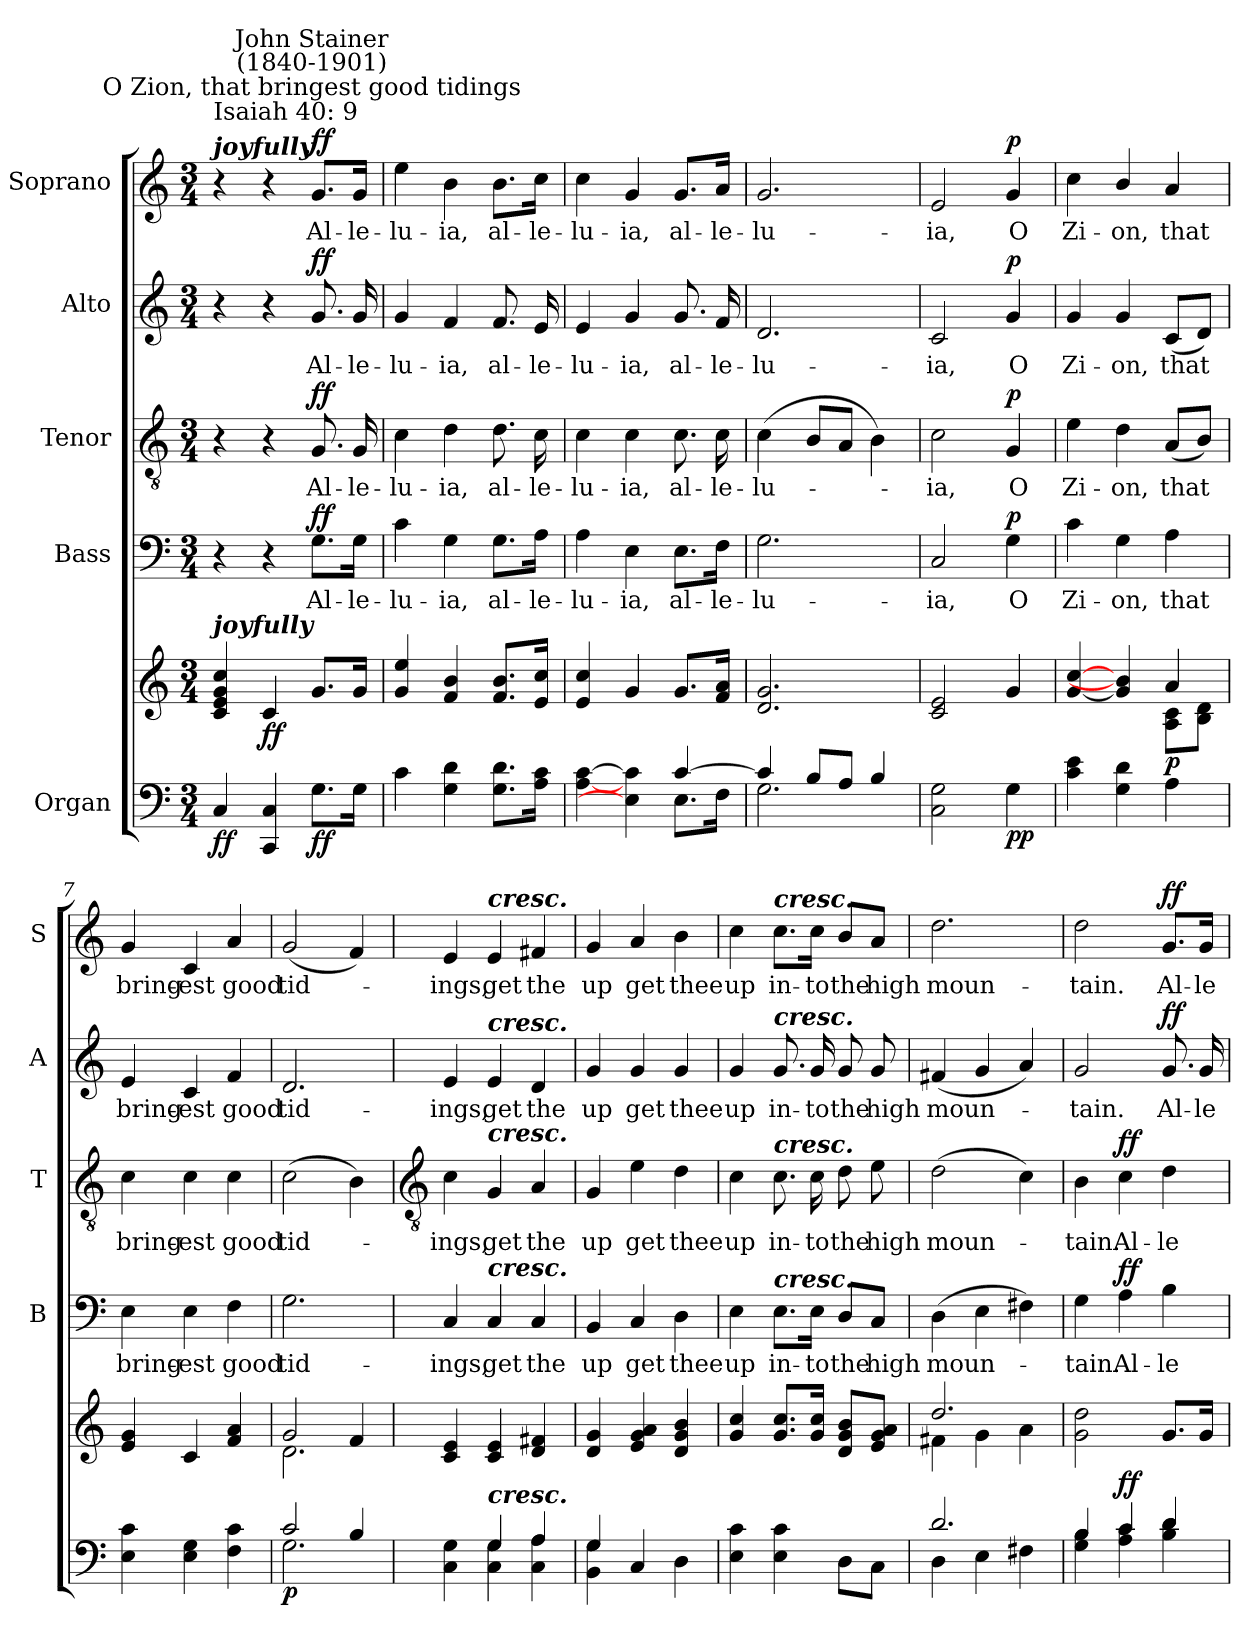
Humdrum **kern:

**kern	**kern	**dynam	**kern	**text	**dynam	**kern	**text	**dynam	**kern	**text	**dynam	**kern	**text	**dynam
*part5	*part5	*part5	*part4	*part4	*part4	*part3	*part3	*part3	*part2	*part2	*part2	*part1	*part1	*part1
*staff6	*staff5	*staff5/6	*staff4	*staff4	*staff4	*staff3	*staff3	*staff3	*staff2	*staff2	*staff2	*staff1	*staff1	*staff1
*I"Organ	*	*	*I"Bass	*	*	*I"Tenor	*	*	*I"Alto	*	*	*I"Soprano	*	*
*	*	*	*I'B	*	*	*I'T	*	*	*I'A	*	*	*I'S	*	*
*clefF4	*clefG2	*	*clefF4	*	*	*clefGv2	*	*	*clefG2	*	*	*clefG2	*	*
*k[]	*k[]	*	*k[]	*	*	*k[]	*	*	*k[]	*	*	*k[]	*	*
*C:	*C:	*	*C:	*	*	*C:	*	*	*C:	*	*	*C:	*	*
*M3/4	*M3/4	*	*M3/4	*	*	*M3/4	*	*	*M3/4	*	*	*M3/4	*	*
*MM120	*MM120	*	*MM120	*	*	*MM120	*	*	*MM120	*	*	*MM120	*	*
=1	=1	=1	=1	=1	=1	=1	=1	=1	=1	=1	=1	=1	=1	=1
*^	*^	*	*	*	*	*	*	*	*	*	*	*	*	*
!	!	!	!	!	!	!	!	!	!	!	!	!	!	!LO:TX:a:t=Isaiah 40&colon; 9	!	!
!	!	!	!	!	!	!	!	!	!	!	!	!	!	!LO:TX:a:Bi:t=joyfully	!	!
!	!	!LO:TX:a:Bi:t=joyfully	!	!	!	!	!	!	!	!	!	!	!	!	!	!
!	!	!	!	!LO:DY:b=2	!	!	!	!	!	!	!	!	!	!	!	!
4C/	2ryy	4c 4e 4g 4cc	4ryy	ff	4r	.	.	4r	.	.	4r	.	.	4r	.	.
!	!	!	!	!LO:DY:b	!	!	!	!	!	!	!	!	!	!	!	!
4CC/ 4C/	.	4c	4ryy	ff	4r	.	.	4r	.	.	4r	.	.	4r	.	.
!	!	!	!	!	!	!	!	!	!	!	!	!	!	!LO:TX:a:cj:t=O Zion, that bringest good tidings	!	!
!	!	!	!	!	!	!	!	!	!	!	!	!	!	!LO:TX:a:cj:t=John Stainer\n(1840-1901)	!	!
!	!	!	!	!LO:DY:b=2	!	!LO:LY:b	!LO:DY:b	!	!LO:LY:b	!LO:DY:b	!	!LO:LY:b	!LO:DY:b	!	!LO:LY:b	!LO:DY:b
4ryy	8.GL	8.gL	4ryy	ff	8.G\L	Al-	ff	8.G	Al-	ff	8.g	Al-	ff	8.g/L	Al-	ff
!	!	!	!	!	!	!LO:LY:b	!	!	!LO:LY:b	!	!	!LO:LY:b	!	!	!LO:LY:b	!
.	16GJ	16gJ	.	.	16G\Jk	-le-	.	16G	-le-	.	16g	-le-	.	16g/Jk	-le-	.
=2	=2	=2	=2	=2	=2	=2	=2	=2	=2	=2	=2	=2	=2	=2	=2	=2
!	!	!	!	!	!	!LO:LY:b	!	!	!LO:LY:b	!	!	!LO:LY:b	!	!	!LO:LY:b	!
2.ryy	4c	4g 4ee	2.ryy	.	4c	-lu-	.	4c	-lu-	.	4g	-lu-	.	4ee	-lu-	.
!	!	!	!	!	!	!LO:LY:b	!	!	!LO:LY:b	!	!	!LO:LY:b	!	!	!LO:LY:b	!
.	4G 4d	4f/ 4b/	.	.	4G	-ia,	.	4d	-ia,	.	4f	-ia,	.	4b	-ia,	.
!	!	!	!	!	!	!LO:LY:b	!	!	!LO:LY:b	!	!	!LO:LY:b	!	!	!LO:LY:b	!
.	8.G 8.dL	8.f/ 8.b/L	.	.	8.G\L	al-	.	8.d	al-	.	8.f	al-	.	8.b\L	al-	.
!	!	!	!	!	!	!LO:LY:b	!	!	!LO:LY:b	!	!	!LO:LY:b	!	!	!LO:LY:b	!
.	16A 16cJ	16e/ 16cc/J	.	.	16A\Jk	-le-	.	16c	-le-	.	16e	-le-	.	16cc\Jk	-le-	.
=3	=3	=3	=3	=3	=3	=3	=3	=3	=3	=3	=3	=3	=3	=3	=3	=3
!	!	!	!	!	!	!LO:LY:b	!	!	!LO:LY:b	!	!	!LO:LY:b	!	!	!LO:LY:b	!
2ryy	[4A [4c	4e/ 4cc/	2.ryy	.	4A	-lu-	.	4c	-lu-	.	4e	-lu-	.	4cc	-lu-	.
!	!	!	!	!	!	!LO:LY:b	!	!	!LO:LY:b	!	!	!LO:LY:b	!	!	!LO:LY:b	!
.	4E] 4c]	4g	.	.	4E	-ia,	.	4c	-ia,	.	4g	-ia,	.	4g	-ia,	.
!	!	!	!	!	!	!LO:LY:b	!	!	!LO:LY:b	!	!	!LO:LY:b	!	!	!LO:LY:b	!
[4c/	8.EL	8.gL	.	.	8.E\L	al-	.	8.c	al-	.	8.g	al-	.	8.g/L	al-	.
!	!	!	!	!	!	!LO:LY:b	!	!	!LO:LY:b	!	!	!LO:LY:b	!	!	!LO:LY:b	!
.	16FJ	16f 16aJ	.	.	16F\Jk	-le-	.	16c	-le-	.	16f	-le-	.	16a/Jk	-le-	.
=4	=4	=4	=4	=4	=4	=4	=4	=4	=4	=4	=4	=4	=4	=4	=4	=4
!	!	!	!	!	!	!LO:LY:b	!	!	!LO:LY:b	!	!	!LO:LY:b	!	!	!LO:LY:b	!
4c/]	2.G	2.d 2.g	2.ryy	.	2.G	-lu-	.	(>4c	-lu-	.	2.d	-lu-	.	2.g	-lu-	.
8B/L	.	.	.	.	.	.	.	8BL	.	.	.	.	.	.	.	.
8A/J	.	.	.	.	.	.	.	8AJ	.	.	.	.	.	.	.	.
4B/	.	.	.	.	.	.	.	4B)	.	.	.	.	.	.	.	.
=5	=5	=5	=5	=5	=5	=5	=5	=5	=5	=5	=5	=5	=5	=5	=5	=5
!	!	!	!	!	!	!LO:LY:b	!	!	!LO:LY:b	!	!	!LO:LY:b	!	!	!LO:LY:b	!
2.ryy	2C\ 2G\	2c 2e	2.ryy	.	2C	-ia,	.	2c	ia,	.	2c	-ia,	.	2e	-ia,	.
!	!	!	!	!LO:DY:b=2	!	!LO:LY:b	!	!	!LO:LY:b	!	!	!LO:LY:b	!	!	!LO:LY:b	!
!	!	!	!	!LO:DY:n=1:b	!	!	!LO:DY:b	!	!	!LO:DY:b	!	!	!LO:DY:b	!	!	!LO:DY:b
.	4G	4g	.	p p	4G	O	p	4G	O	p	4g	O	p	4g	O	p
=6	=6	=6	=6	=6	=6	=6	=6	=6	=6	=6	=6	=6	=6	=6	=6	=6
!	!	!	!	!	!	!LO:LY:b	!	!	!LO:LY:b	!	!	!LO:LY:b	!	!	!LO:LY:b	!
2.ryy	4c 4e	[4g/ [4cc/	2ryy	.	4c	Zi-	.	4e	Zi-	.	4g	Zi-	.	4cc	Zi-	.
!	!	!	!	!	!	!LO:LY:b	!	!	!LO:LY:b	!	!	!LO:LY:b	!	!	!LO:LY:b	!
.	4G 4d	4g/] 4b/]	.	.	4G	-on,	.	4d	-on,	.	4g	-on,	.	4b/	-on,	.
!	!	!	!	!LO:DY:b	!	!LO:LY:b	!	!	!LO:LY:b	!	!	!LO:LY:b	!	!	!LO:LY:b	!
.	4A	4a	8A\ 8c\L	p	4A	that	.	(<8AL	that	.	(<8cL	that	.	4a	that	.
.	.	.	8B\ 8d\J	.	.	.	.	8BJ)	.	.	8dJ)	.	.	.	.	.
=7	=7	=7	=7	=7	=7	=7	=7	=7	=7	=7	=7	=7	=7	=7	=7	=7
!	!	!	!	!	!	!LO:LY:b	!	!	!LO:LY:b	!	!	!LO:LY:b	!	!	!LO:LY:b	!
2.ryy	4E 4c	4e 4g	2.ryy	.	4E	bring-	.	4c	bring-	.	4e	bring-	.	4g	bring-	.
!	!	!	!	!	!	!LO:LY:b	!	!	!LO:LY:b	!	!	!LO:LY:b	!	!	!LO:LY:b	!
.	4E 4G	4c	.	.	4E	-est	.	4c	-est	.	4c	-est	.	4c	-est	.
!	!	!	!	!	!	!LO:LY:b	!	!	!LO:LY:b	!	!	!LO:LY:b	!	!	!LO:LY:b	!
.	4F 4c	4f 4a	.	.	4F	good	.	4c	good	.	4f	good	.	4a	good	.
=8	=8	=8	=8	=8	=8	=8	=8	=8	=8	=8	=8	=8	=8	=8	=8	=8
!	!	!	!	!LO:DY:b=2	!	!LO:LY:b	!	!	!LO:LY:b	!	!	!LO:LY:b	!	!	!LO:LY:b	!
2c/	2.G	2g	2.d\	p	2.G	tid-	.	(>2c	tid-	.	2.d	tid-	.	(<2g	tid-	.
4B/	.	4f	.	.	.	.	.	4B)	.	.	.	.	.	4f)	.	.
!!LO:LB:g=z
=9	=9	=9	=9	=9	=9	=9	=9	=9	=9	=9	=9	=9	=9	=9	=9	=9
*	*	*	*	*	*	*	*	*clefGv2	*	*	*	*	*	*	*	*
!	!	!	!	!	!	!LO:LY:b	!	!	!LO:LY:b	!	!	!LO:LY:b	!	!	!LO:LY:b	!
4ryy	4C 4G	4c 4e	2.ryy	.	4C	-ings,	.	4c	ings,	.	4e	-ings,	.	4e	ings,	.
!	!	!	!	!	!	!	!	!	!	!	!	!	!	!LO:TX:a:Bi:t=cresc.	!	!
!	!	!	!	!	!	!	!	!	!	!	!LO:TX:a:Bi:t=cresc.	!	!	!	!	!
!	!	!	!	!	!	!	!	!LO:TX:a:Bi:t=cresc.	!	!	!	!	!	!	!	!
!	!	!	!	!	!LO:TX:a:Bi:t=cresc.	!	!	!	!	!	!	!	!	!	!	!
!LO:TX:a:Bi:t=cresc.	!	!	!	!	!	!	!	!	!	!	!	!	!	!	!	!
!	!	!	!	!	!	!LO:LY:b	!	!	!LO:LY:b	!	!	!LO:LY:b	!	!	!LO:LY:b	!
4G/	4C\ 4G\	4c 4e	.	.	4C	get	.	4G	get	.	4e	get	.	4e	get	.
!	!	!	!	!	!	!LO:LY:b	!	!	!LO:LY:b	!	!	!LO:LY:b	!	!	!LO:LY:b	!
4A/	4C\ 4A\	4d 4f#X	.	.	4C	the	.	4A	the	.	4d	the	.	4f#X	the	.
=10	=10	=10	=10	=10	=10	=10	=10	=10	=10	=10	=10	=10	=10	=10	=10	=10
!	!	!	!	!	!	!LO:LY:b	!	!	!LO:LY:b	!	!	!LO:LY:b	!	!	!LO:LY:b	!
4G/	4BB\ 4G\	4d 4g	2.ryy	.	4BB	up	.	4G	up	.	4g	up	.	4g	up	.
!	!	!	!	!	!	!LO:LY:b	!	!	!LO:LY:b	!	!	!LO:LY:b	!	!	!LO:LY:b	!
2ryy	4C	4e 4g 4a	.	.	4C	get	.	4e	get	.	4g	get	.	4a	get	.
!	!	!	!	!	!	!LO:LY:b	!	!	!LO:LY:b	!	!	!LO:LY:b	!	!	!LO:LY:b	!
.	4D	4d/ 4g/ 4b/	.	.	4D	thee	.	4d	thee	.	4g	thee	.	4b	thee	.
=11	=11	=11	=11	=11	=11	=11	=11	=11	=11	=11	=11	=11	=11	=11	=11	=11
!	!	!	!	!	!	!LO:LY:b	!	!	!LO:LY:b	!	!	!LO:LY:b	!	!	!LO:LY:b	!
2ryy	4E 4c	4g/ 4cc/	2ryy	.	4E	up	.	4c	up	.	4g	up	.	4cc	up	.
!	!	!	!	!	!	!	!	!	!	!	!	!	!	!LO:TX:a:Bi:t=cresc.	!	!
!	!	!	!	!	!	!	!	!	!	!	!LO:TX:a:Bi:t=cresc.	!	!	!	!	!
!	!	!	!	!	!	!	!	!LO:TX:a:Bi:t=cresc.	!	!	!	!	!	!	!	!
!	!	!	!	!	!LO:TX:a:Bi:t=cresc.	!	!	!	!	!	!	!	!	!	!	!
!	!	!	!	!	!	!LO:LY:b	!	!	!LO:LY:b	!	!	!LO:LY:b	!	!	!LO:LY:b	!
.	4E 4c	8.g/ 8.cc/L	.	.	8.E\L	in-	.	8.c	in-	.	8.g	in-	.	8.cc\L	in-	.
!	!	!	!	!	!	!LO:LY:b	!	!	!LO:LY:b	!	!	!LO:LY:b	!	!	!LO:LY:b	!
.	.	16g/ 16cc/J	.	.	16E\Jk	-to	.	16c	-to	.	16g	-to	.	16cc\Jk	-to	.
!	!	!	!	!	!	!LO:LY:b	!	!	!LO:LY:b	!	!	!LO:LY:b	!	!	!LO:LY:b	!
8.ryy	8D\L	8d 8g 8bL	8ryy	.	8D/L	the	.	8d	the	.	8g	the	.	8b/L	the	.
!	!	!	!	!	!	!LO:LY:b	!	!	!LO:LY:b	!	!	!LO:LY:b	!	!	!LO:LY:b	!
.	8C\J	8e 8g 8aJ	8ryy	.	8C/J	high	.	8e	high	.	8g	high	.	8a/J	high	.
16ryy	.	.	.	.	.	.	.	.	.	.	.	.	.	.	.	.
=12	=12	=12	=12	=12	=12	=12	=12	=12	=12	=12	=12	=12	=12	=12	=12	=12
!	!	!	!	!	!	!LO:LY:b	!	!	!LO:LY:b	!	!	!LO:LY:b	!	!	!LO:LY:b	!
2.d/	4D	2.dd/	4f#X\	.	(>4D	moun-	.	(>2d	moun-	.	(<4f#X	moun-	.	2.dd	moun-	.
.	4E	.	4g\	.	4E	.	.	.	.	.	4g	.	.	.	.	.
.	4F#X	.	4a\	.	4F#X)	.	.	4c)	.	.	4a)	.	.	.	.	.
=13	=13	=13	=13	=13	=13	=13	=13	=13	=13	=13	=13	=13	=13	=13	=13	=13
!	!	!	!	!	!	!LO:LY:b	!	!	!LO:LY:b	!	!	!LO:LY:b	!	!	!LO:LY:b	!
4B/	4G 4B	2g 2dd	2ryy	.	4G	tain.	.	4B	tain.	.	2g	tain.	.	2dd	-tain.	.
!	!	!	!	!LO:DY:a=2	!	!LO:LY:b	!LO:DY:b	!	!LO:LY:b	!LO:DY:b	!	!	!	!	!	!
4c/	4A 4c	.	.	ff	4A	Al-	ff	4c	Al-	ff	.	.	.	.	.	.
!	!	!	!	!	!	!LO:LY:b	!	!	!LO:LY:b	!	!	!LO:LY:b	!LO:DY:b	!	!LO:LY:b	!LO:DY:b
4d/	4B 4d	8.gL	8.ryy	.	4B	-le-	.	4d	-le-	.	8.g	Al-	ff	8.g/L	Al-	ff
!	!	!	!	!	!	!	!	!	!	!	!	!LO:LY:b	!	!	!LO:LY:b	!
.	.	16gJ	16ryy	.	.	.	.	.	.	.	16g	-le-	.	16g/Jk	-le-	.
*v	*v	*	*	*	*	*	*	*	*	*	*	*	*	*	*	*
*	*v	*v	*	*	*	*	*	*	*	*	*	*	*	*	*
=	=	=	=	=	=	=	=	=	=	=	=	=	=	=
*-	*-	*-	*-	*-	*-	*-	*-	*-	*-	*-	*-	*-	*-	*-
